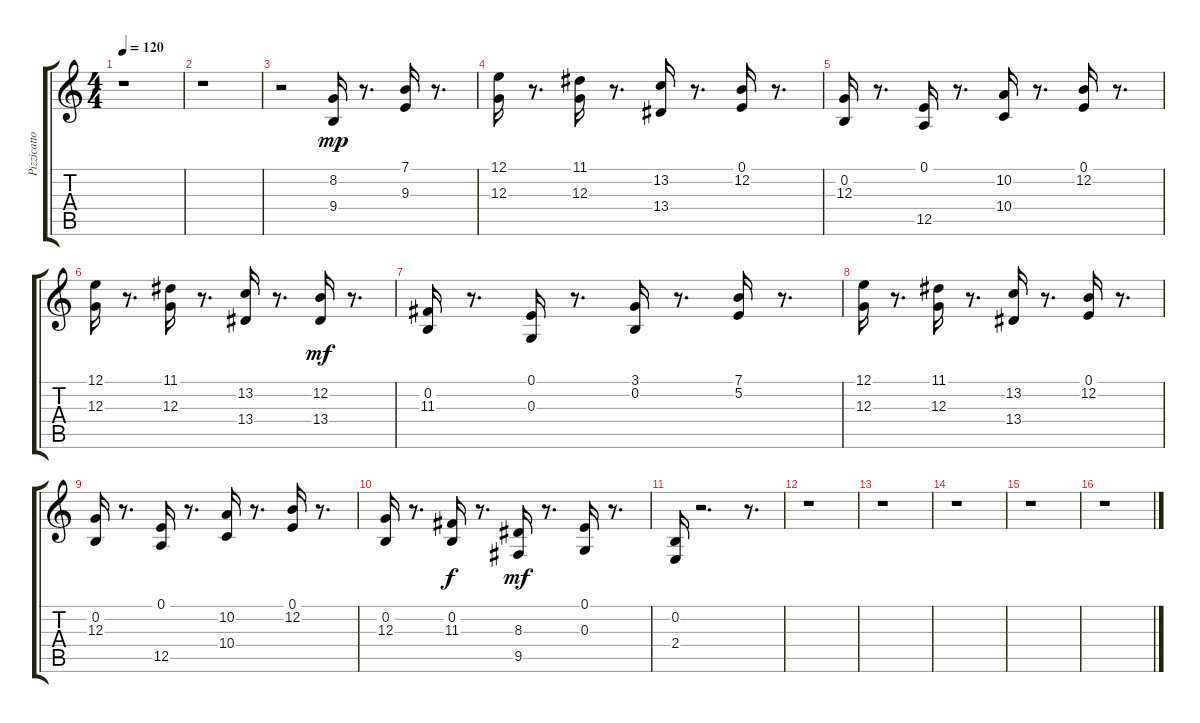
\track ("Pizzicatto" "Pizzicatto") {instrument pizzicatostrings}
\staff {score tabs}
\tuning (E4 B3 G3 D3 A2 E2) {hide}
\ts (4 4)
\tempo 120
\clef g2
\ks c
r.1{dy mp instrument pizzicatostrings} |
r.1 |
r.2 (8.2 9.4).16 r.8{d} (7.1 9.3).16 r.8{d} |
(12.1 12.3).16 r.8{d} (11.1 12.3).16 r.8{d} (13.2 13.4).16 r.8{d} (0.1 12.2).16 r.8{d} |
(0.2 12.3).16 r.8{d} (0.1 12.5).16 r.8{d} (10.2 10.4).16 r.8{d} (0.1 12.2).16 r.8{d} |
(12.1 12.3).16 r.8{d} (11.1 12.3).16 r.8{d} (13.2 13.4).16 r.8{d} (12.2 13.4).16{dy mf} r.8{d} |
(0.2 11.3).16 r.8{d} (0.1 0.3).16 r.8{d} (3.1 0.2).16 r.8{d} (7.1 5.2).16 r.8{d} |
(12.1 12.3).16 r.8{d} (11.1 12.3).16 r.8{d} (13.2 13.4).16 r.8{d} (0.1 12.2).16 r.8{d} |
(0.2 12.3).16 r.8{d} (0.1 12.5).16 r.8{d} (10.2 10.4).16 r.8{d} (0.1 12.2).16 r.8{d} |
(0.2 12.3).16 r.8{d} (0.2 11.3).16{dy f} r.8{d} (8.3 9.5).16{dy mf} r.8{d} (0.1 0.3).16 r.8{d} |
(0.2 2.4).16 r.2{d} r.8{d} |
r.1 |
r.1 |
r.1 |
r.1 |
r.1
